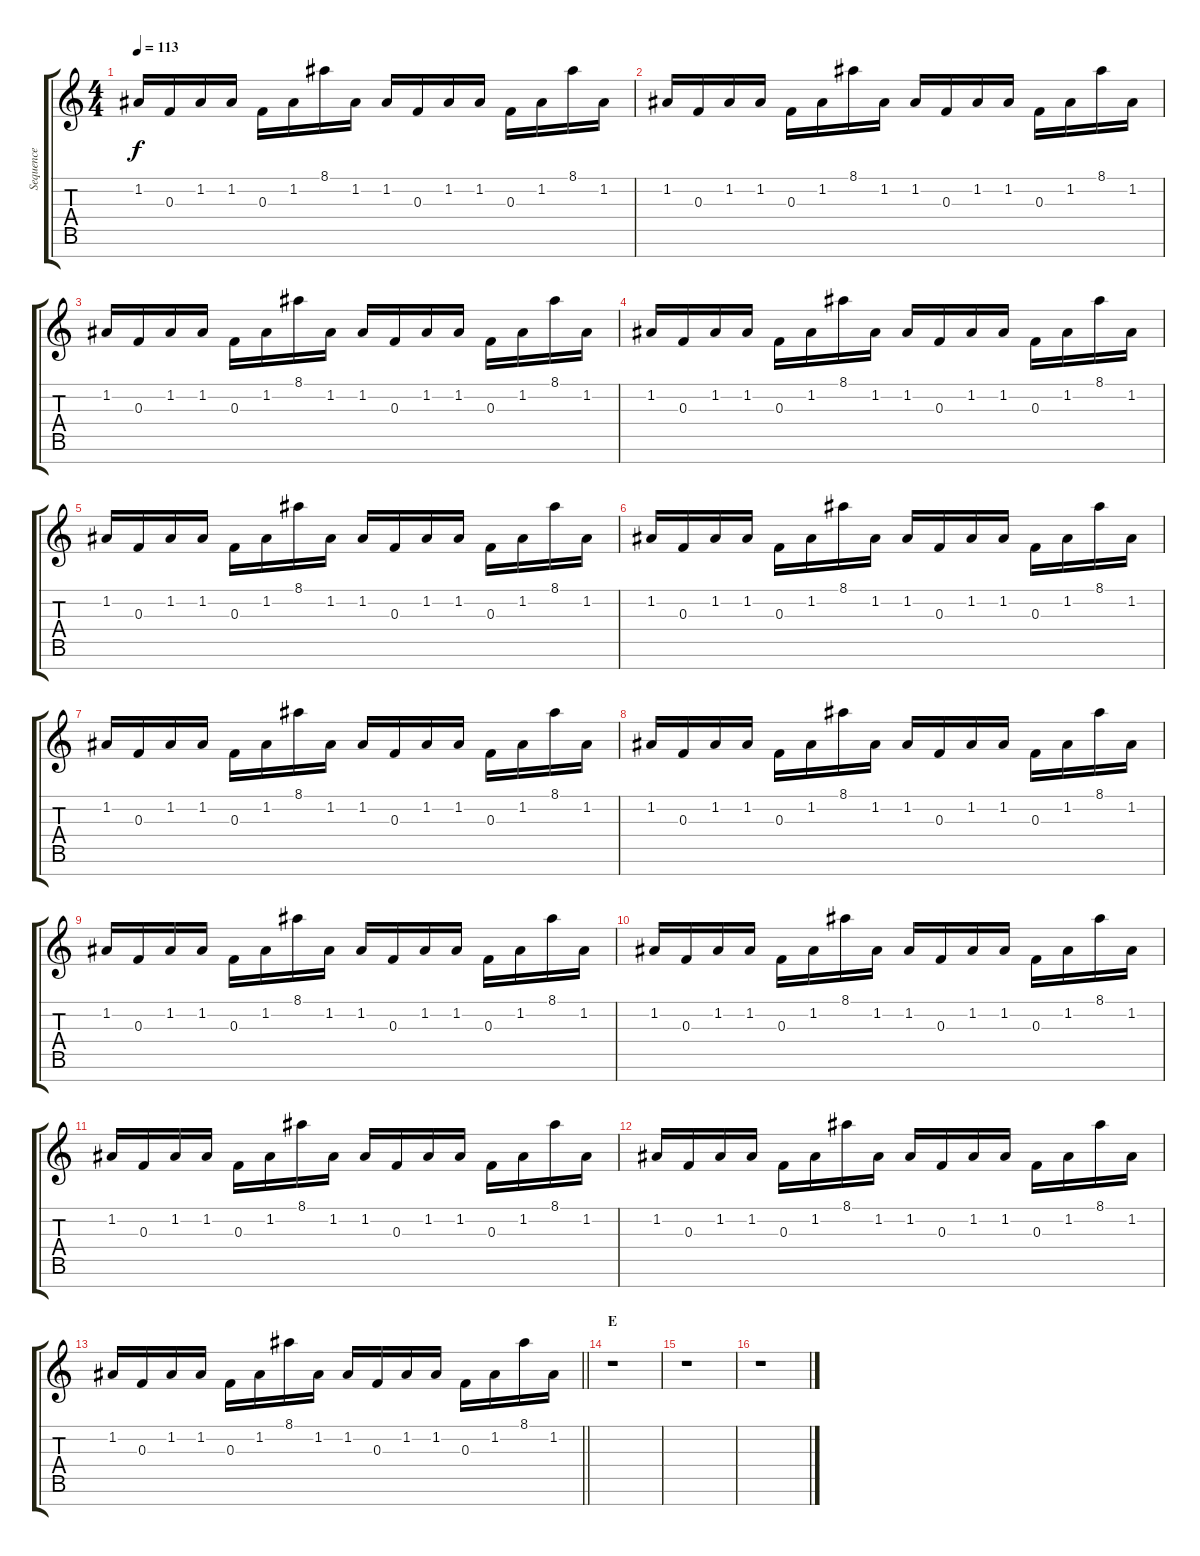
\track ("Sequence" "Sequence") {instrument fx4atmosphere}
\staff {score tabs}
\tuning (D5 A4 F4 C4 G3 D3 A2) {hide}
\ts (4 4)
\tempo 113
\clef g2
\ks c
1.2.16{dy f} 0.3.16 1.2.16 1.2.16 0.3.16 1.2.16 8.1.16 1.2.16 1.2.16 0.3.16 1.2.16 1.2.16 0.3.16 1.2.16 8.1.16 1.2.16 |
1.2.16 0.3.16 1.2.16 1.2.16 0.3.16 1.2.16 8.1.16 1.2.16 1.2.16 0.3.16 1.2.16 1.2.16 0.3.16 1.2.16 8.1.16 1.2.16 |
1.2.16 0.3.16 1.2.16 1.2.16 0.3.16 1.2.16 8.1.16 1.2.16 1.2.16 0.3.16 1.2.16 1.2.16 0.3.16 1.2.16 8.1.16 1.2.16 |
1.2.16 0.3.16 1.2.16 1.2.16 0.3.16 1.2.16 8.1.16 1.2.16 1.2.16 0.3.16 1.2.16 1.2.16 0.3.16 1.2.16 8.1.16 1.2.16 |
1.2.16 0.3.16 1.2.16 1.2.16 0.3.16 1.2.16 8.1.16 1.2.16 1.2.16 0.3.16 1.2.16 1.2.16 0.3.16 1.2.16 8.1.16 1.2.16 |
1.2.16 0.3.16 1.2.16 1.2.16 0.3.16 1.2.16 8.1.16 1.2.16 1.2.16 0.3.16 1.2.16 1.2.16 0.3.16 1.2.16 8.1.16 1.2.16 |
1.2.16 0.3.16 1.2.16 1.2.16 0.3.16 1.2.16 8.1.16 1.2.16 1.2.16 0.3.16 1.2.16 1.2.16 0.3.16 1.2.16 8.1.16 1.2.16 |
1.2.16 0.3.16 1.2.16 1.2.16 0.3.16 1.2.16 8.1.16 1.2.16 1.2.16 0.3.16 1.2.16 1.2.16 0.3.16 1.2.16 8.1.16 1.2.16 |
1.2.16 0.3.16 1.2.16 1.2.16 0.3.16 1.2.16 8.1.16 1.2.16 1.2.16 0.3.16 1.2.16 1.2.16 0.3.16 1.2.16 8.1.16 1.2.16 |
1.2.16 0.3.16 1.2.16 1.2.16 0.3.16 1.2.16 8.1.16 1.2.16 1.2.16 0.3.16 1.2.16 1.2.16 0.3.16 1.2.16 8.1.16 1.2.16 |
1.2.16 0.3.16 1.2.16 1.2.16 0.3.16 1.2.16 8.1.16 1.2.16 1.2.16 0.3.16 1.2.16 1.2.16 0.3.16 1.2.16 8.1.16 1.2.16 |
1.2.16 0.3.16 1.2.16 1.2.16 0.3.16 1.2.16 8.1.16 1.2.16 1.2.16 0.3.16 1.2.16 1.2.16 0.3.16 1.2.16 8.1.16 1.2.16 |
\barLineRight lightlight
1.2.16 0.3.16 1.2.16 1.2.16 0.3.16 1.2.16 8.1.16 1.2.16 1.2.16 0.3.16 1.2.16 1.2.16 0.3.16 1.2.16 8.1.16 1.2.16 |
\section ("" "E")
r.1 |
r.1 |
r.1
